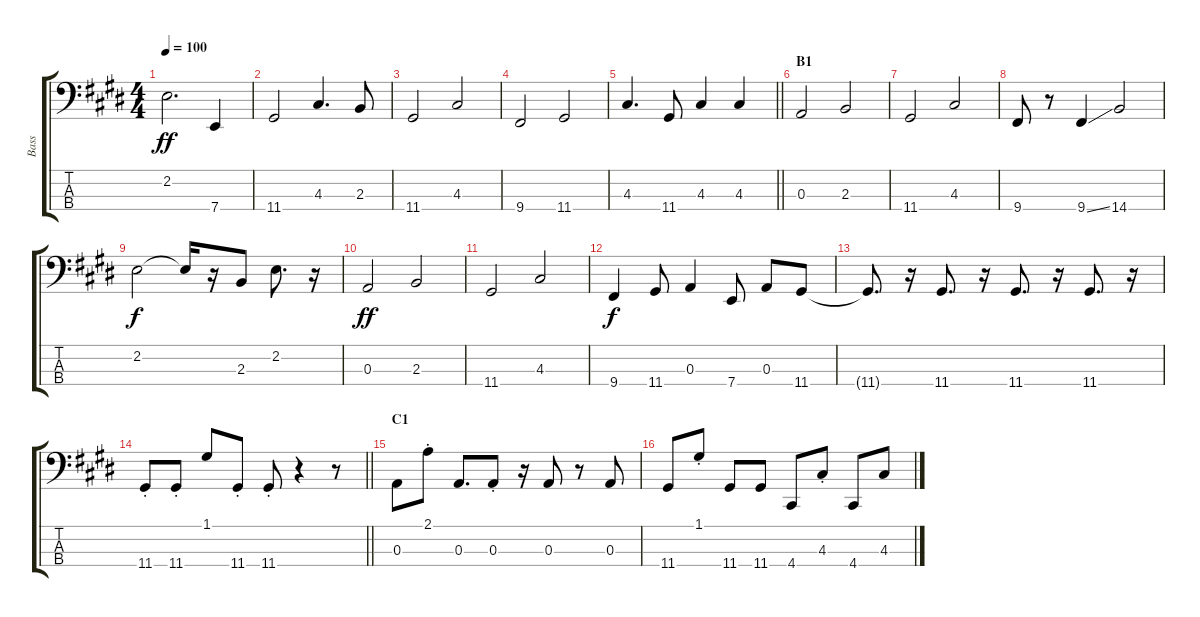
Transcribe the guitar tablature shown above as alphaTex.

\track ("Bass" "Bass") {instrument fretlessbass}
\staff {score tabs}
\tuning (G2 D2 A1 A0) {hide}
\ts (4 4)
\tempo 100
\clef f4
\ks e
2.2.2{d dy ff} 7.4.4 |
11.4.2 4.3.4{d} 2.3.8 |
11.4.2 4.3.2 |
9.4.2 11.4.2 |
\barLineRight lightlight
4.3.4{d} 11.4.8 4.3.4 4.3.4 |
\section ("" "B1")
0.3.2 2.3.2 |
11.4.2 4.3.2 |
9.4.8 r.8 9.4{ss}.4 14.4.2 |
2.2.2{dy f} 2.2{t}.16 r.16 2.3.8 2.2.8{d} r.16 |
0.3.2{dy ff} 2.3.2 |
11.4.2 4.3.2 |
9.4.4{dy f} 11.4.8 0.3.4 7.4.8 0.3.8 11.4.8 |
11.4{t}.8{d} r.16 11.4.8{d} r.16 11.4.8{d} r.16 11.4.8{d} r.16 |
\barLineRight lightlight
11.4{st}.8 11.4{st}.8 1.1.8 11.4{st}.8 11.4{st}.8 r.4 r.8 |
\section ("" "C1")
0.3.8 2.1{st}.8 0.3.8{d} 0.3{st}.8 r.16 0.3.8 r.8 0.3.8 |
11.4.8 1.1{st}.8 11.4.8 11.4.8 4.4.8 4.3{st}.8 4.4.8 4.3.8
